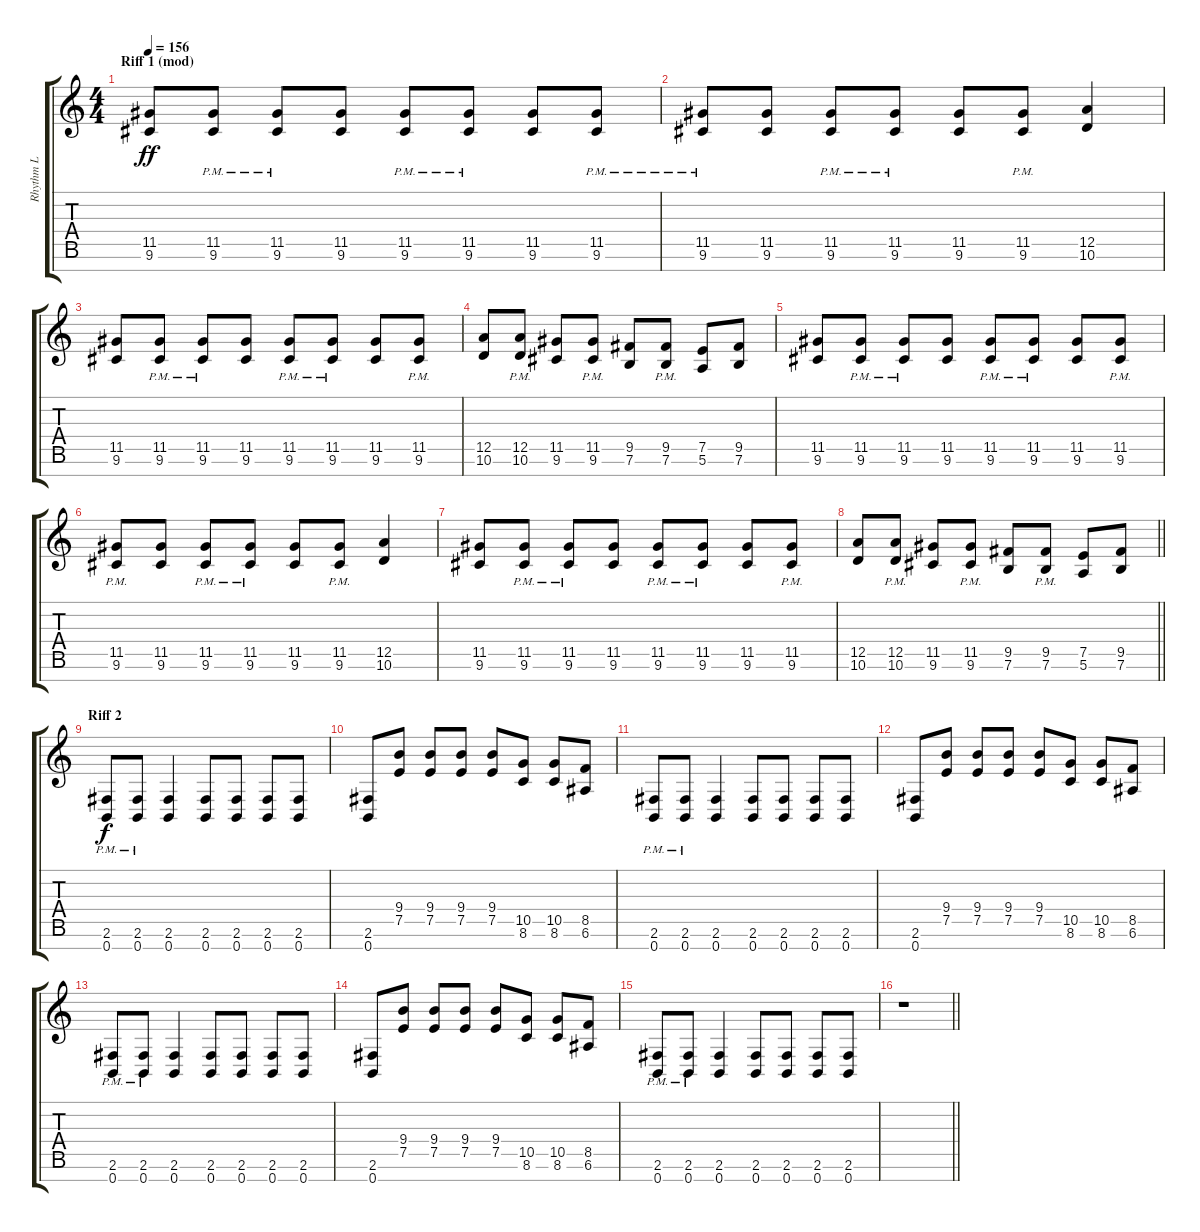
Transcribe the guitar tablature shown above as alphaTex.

\track ("Rhythm L" "Rhythm L") {instrument distortionguitar}
\staff {score tabs}
\tuning (E4 B3 G3 D3 A2 E2 B1) {hide}
\ts (4 4)
\section ("" "Riff 1 (mod)")
\tempo 156
\clef g2
\ks c
(11.5 9.6).8{dy ff} (11.5{pm} 9.6{pm}).8 (11.5{pm} 9.6{pm}).8 (11.5 9.6).8 (11.5{pm} 9.6{pm}).8 (11.5{pm} 9.6{pm}).8 (11.5 9.6).8 (11.5{pm} 9.6{pm}).8 |
(11.5{pm} 9.6{pm}).8 (11.5 9.6).8 (11.5{pm} 9.6{pm}).8 (11.5{pm} 9.6{pm}).8 (11.5 9.6).8 (11.5{pm} 9.6{pm}).8 (12.5 10.6).4 |
(11.5 9.6).8 (11.5{pm} 9.6{pm}).8 (11.5{pm} 9.6{pm}).8 (11.5 9.6).8 (11.5{pm} 9.6{pm}).8 (11.5{pm} 9.6{pm}).8 (11.5 9.6).8 (11.5{pm} 9.6{pm}).8 |
(12.5 10.6).8 (12.5{pm} 10.6{pm}).8 (11.5 9.6).8 (11.5{pm} 9.6{pm}).8 (9.5 7.6).8 (9.5{pm} 7.6{pm}).8 (7.5 5.6).8 (9.5 7.6).8 |
(11.5 9.6).8 (11.5{pm} 9.6{pm}).8 (11.5{pm} 9.6{pm}).8 (11.5 9.6).8 (11.5{pm} 9.6{pm}).8 (11.5{pm} 9.6{pm}).8 (11.5 9.6).8 (11.5{pm} 9.6{pm}).8 |
(11.5{pm} 9.6{pm}).8 (11.5 9.6).8 (11.5{pm} 9.6{pm}).8 (11.5{pm} 9.6{pm}).8 (11.5 9.6).8 (11.5{pm} 9.6{pm}).8 (12.5 10.6).4 |
(11.5 9.6).8 (11.5{pm} 9.6{pm}).8 (11.5{pm} 9.6{pm}).8 (11.5 9.6).8 (11.5{pm} 9.6{pm}).8 (11.5{pm} 9.6{pm}).8 (11.5 9.6).8 (11.5{pm} 9.6{pm}).8 |
\barLineRight lightlight
(12.5 10.6).8 (12.5{pm} 10.6{pm}).8 (11.5 9.6).8 (11.5{pm} 9.6{pm}).8 (9.5 7.6).8 (9.5{pm} 7.6{pm}).8 (7.5 5.6).8 (9.5 7.6).8 |
\section ("" "Riff 2")
(2.6{pm} 0.7{pm}).8{dy f} (2.6{pm} 0.7{pm}).8 (2.6 0.7).4 (2.6 0.7).8 (2.6 0.7).8 (2.6 0.7).8 (2.6 0.7).8 |
(2.6 0.7).8 (9.4 7.5).8 (9.4 7.5).8 (9.4 7.5).8 (9.4 7.5).8 (10.5 8.6).8 (10.5 8.6).8 (8.5 6.6).8 |
(2.6{pm} 0.7{pm}).8 (2.6{pm} 0.7{pm}).8 (2.6 0.7).4 (2.6 0.7).8 (2.6 0.7).8 (2.6 0.7).8 (2.6 0.7).8 |
(2.6 0.7).8 (9.4 7.5).8 (9.4 7.5).8 (9.4 7.5).8 (9.4 7.5).8 (10.5 8.6).8 (10.5 8.6).8 (8.5 6.6).8 |
(2.6{pm} 0.7{pm}).8 (2.6{pm} 0.7{pm}).8 (2.6 0.7).4 (2.6 0.7).8 (2.6 0.7).8 (2.6 0.7).8 (2.6 0.7).8 |
(2.6 0.7).8 (9.4 7.5).8 (9.4 7.5).8 (9.4 7.5).8 (9.4 7.5).8 (10.5 8.6).8 (10.5 8.6).8 (8.5 6.6).8 |
(2.6{pm} 0.7{pm}).8 (2.6{pm} 0.7{pm}).8 (2.6 0.7).4 (2.6 0.7).8 (2.6 0.7).8 (2.6 0.7).8 (2.6 0.7).8 |
\barLineRight lightlight
r.1
